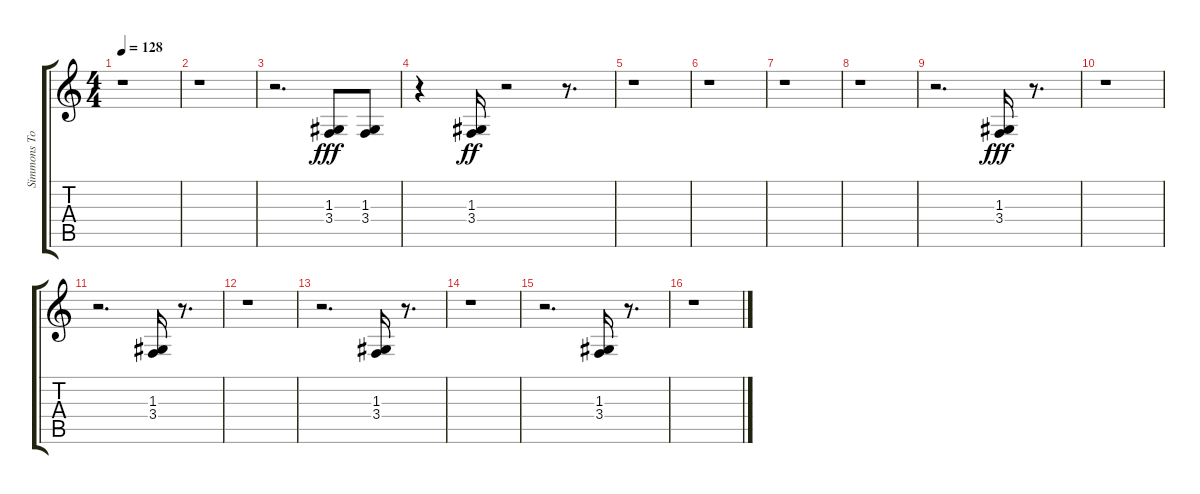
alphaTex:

\track ("Simmons Toms" "Simmons To") {instrument synthdrum}
\staff {score tabs}
\tuning (E4 B3 G3 D3 A2 E2) {hide}
\ts (4 4)
\tempo 128
\clef g2
\ks c
r.1{dy fff} |
r.1 |
r.2{d} (1.3 3.4).8 (1.3 3.4).8 |
r.4 (1.3 3.4).16{dy ff} r.2 r.8{d} |
r.1 |
r.1 |
r.1 |
r.1 |
r.2{d} (1.3 3.4).16{dy fff} r.8{d} |
r.1 |
r.2{d} (1.3 3.4).16 r.8{d} |
r.1 |
r.2{d} (1.3 3.4).16 r.8{d} |
r.1 |
r.2{d} (1.3 3.4).16 r.8{d} |
r.1
